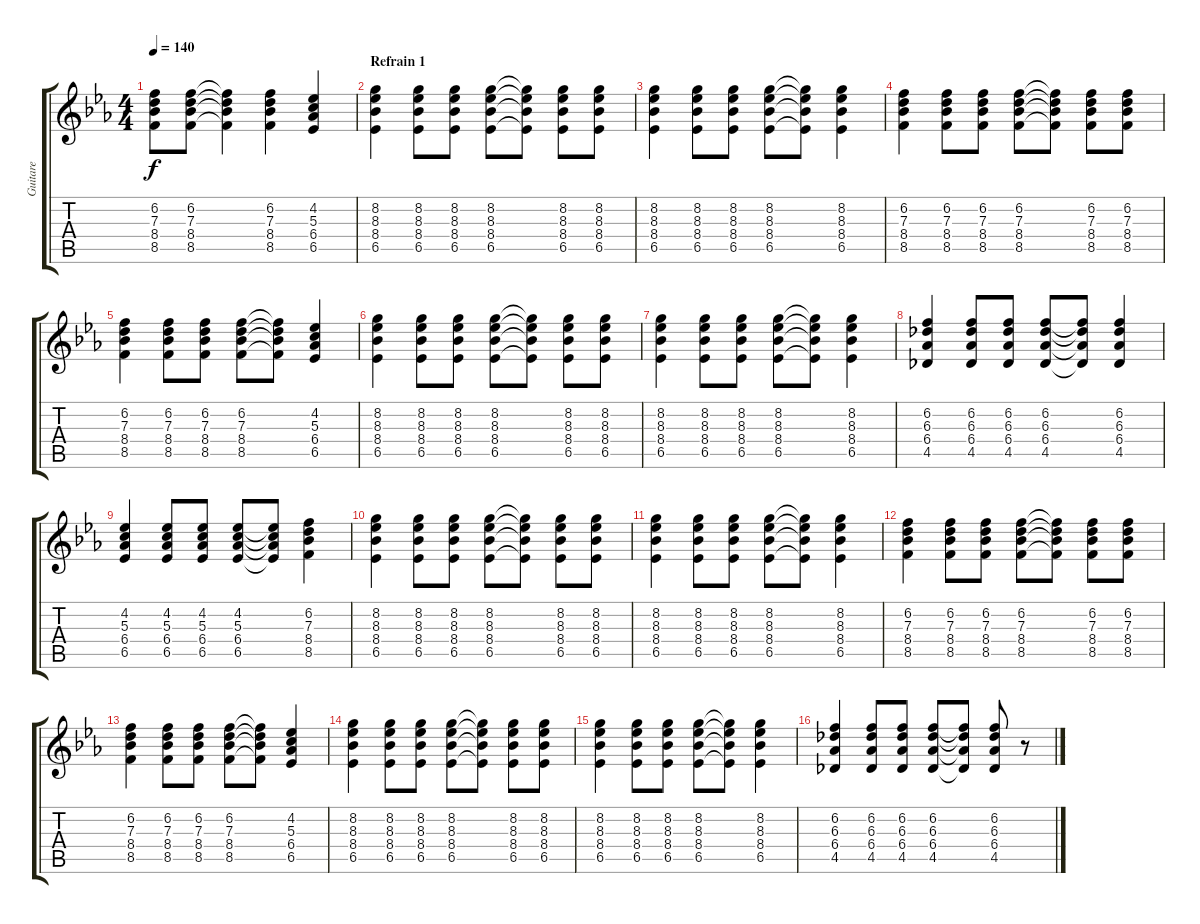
\track ("Guitare" "Guitare") {instrument overdrivenguitar}
\staff {score tabs}
\tuning (E4 B3 G3 D3 A2 E2) {hide}
\ts (4 4)
\tempo 140
\clef g2
\ks eb
(6.2{t} 7.3{t} 8.4{t} 8.5{t}).8{dy f} (6.2 7.3 8.4 8.5).8 (6.2{t} 7.3{t} 8.4{t} 8.5{t}).4 (6.2 7.3 8.4 8.5).4 (4.2 5.3 6.4 6.5).4 |
\section ("" "Refrain 1")
(8.2 8.3 8.4 6.5).4 (8.2 8.3 8.4 6.5).8 (8.2 8.3 8.4 6.5).8 (8.2 8.3 8.4 6.5).8 (8.2{t} 8.3{t} 8.4{t} 6.5{t}).8 (8.2 8.3 8.4 6.5).8 (8.2 8.3 8.4 6.5).8 |
(8.2 8.3 8.4 6.5).4 (8.2 8.3 8.4 6.5).8 (8.2 8.3 8.4 6.5).8 (8.2 8.3 8.4 6.5).8 (8.2{t} 8.3{t} 8.4{t} 6.5{t}).8 (8.2 8.3 8.4 6.5).4 |
(6.2 7.3 8.4 8.5).4 (6.2 7.3 8.4 8.5).8 (6.2 7.3 8.4 8.5).8 (6.2 7.3 8.4 8.5).8 (6.2{t} 7.3{t} 8.4{t} 8.5{t}).8 (6.2 7.3 8.4 8.5).8 (6.2 7.3 8.4 8.5).8 |
(6.2 7.3 8.4 8.5).4 (6.2 7.3 8.4 8.5).8 (6.2 7.3 8.4 8.5).8 (6.2 7.3 8.4 8.5).8 (6.2{t} 7.3{t} 8.4{t} 8.5{t}).8 (4.2 5.3 6.4 6.5).4 |
(8.2 8.3 8.4 6.5).4 (8.2 8.3 8.4 6.5).8 (8.2 8.3 8.4 6.5).8 (8.2 8.3 8.4 6.5).8 (8.2{t} 8.3{t} 8.4{t} 6.5{t}).8 (8.2 8.3 8.4 6.5).8 (8.2 8.3 8.4 6.5).8 |
(8.2 8.3 8.4 6.5).4 (8.2 8.3 8.4 6.5).8 (8.2 8.3 8.4 6.5).8 (8.2 8.3 8.4 6.5).8 (8.2{t} 8.3{t} 8.4{t} 6.5{t}).8 (8.2 8.3 8.4 6.5).4 |
(6.2 6.3 6.4 4.5).4 (6.2 6.3 6.4 4.5).8 (6.2 6.3 6.4 4.5).8 (6.2 6.3 6.4 4.5).8 (6.2{t} 6.3{t} 6.4{t} 4.5{t}).8 (6.2 6.3 6.4 4.5).4 |
(4.2 5.3 6.4 6.5).4 (4.2 5.3 6.4 6.5).8 (4.2 5.3 6.4 6.5).8 (4.2 5.3 6.4 6.5).8 (4.2{t} 5.3{t} 6.4{t} 6.5{t}).8 (6.2 7.3 8.4 8.5).4 |
(8.2 8.3 8.4 6.5).4 (8.2 8.3 8.4 6.5).8 (8.2 8.3 8.4 6.5).8 (8.2 8.3 8.4 6.5).8 (8.2{t} 8.3{t} 8.4{t} 6.5{t}).8 (8.2 8.3 8.4 6.5).8 (8.2 8.3 8.4 6.5).8 |
(8.2 8.3 8.4 6.5).4 (8.2 8.3 8.4 6.5).8 (8.2 8.3 8.4 6.5).8 (8.2 8.3 8.4 6.5).8 (8.2{t} 8.3{t} 8.4{t} 6.5{t}).8 (8.2 8.3 8.4 6.5).4 |
(6.2 7.3 8.4 8.5).4 (6.2 7.3 8.4 8.5).8 (6.2 7.3 8.4 8.5).8 (6.2 7.3 8.4 8.5).8 (6.2{t} 7.3{t} 8.4{t} 8.5{t}).8 (6.2 7.3 8.4 8.5).8 (6.2 7.3 8.4 8.5).8 |
(6.2 7.3 8.4 8.5).4 (6.2 7.3 8.4 8.5).8 (6.2 7.3 8.4 8.5).8 (6.2 7.3 8.4 8.5).8 (6.2{t} 7.3{t} 8.4{t} 8.5{t}).8 (4.2 5.3 6.4 6.5).4 |
(8.2 8.3 8.4 6.5).4 (8.2 8.3 8.4 6.5).8 (8.2 8.3 8.4 6.5).8 (8.2 8.3 8.4 6.5).8 (8.2{t} 8.3{t} 8.4{t} 6.5{t}).8 (8.2 8.3 8.4 6.5).8 (8.2 8.3 8.4 6.5).8 |
(8.2 8.3 8.4 6.5).4 (8.2 8.3 8.4 6.5).8 (8.2 8.3 8.4 6.5).8 (8.2 8.3 8.4 6.5).8 (8.2{t} 8.3{t} 8.4{t} 6.5{t}).8 (8.2 8.3 8.4 6.5).4 |
(6.2 6.3 6.4 4.5).4 (6.2 6.3 6.4 4.5).8 (6.2 6.3 6.4 4.5).8 (6.2 6.3 6.4 4.5).8 (6.2{t} 6.3{t} 6.4{t} 4.5{t}).8 (6.2 6.3 6.4 4.5).8 r.8
